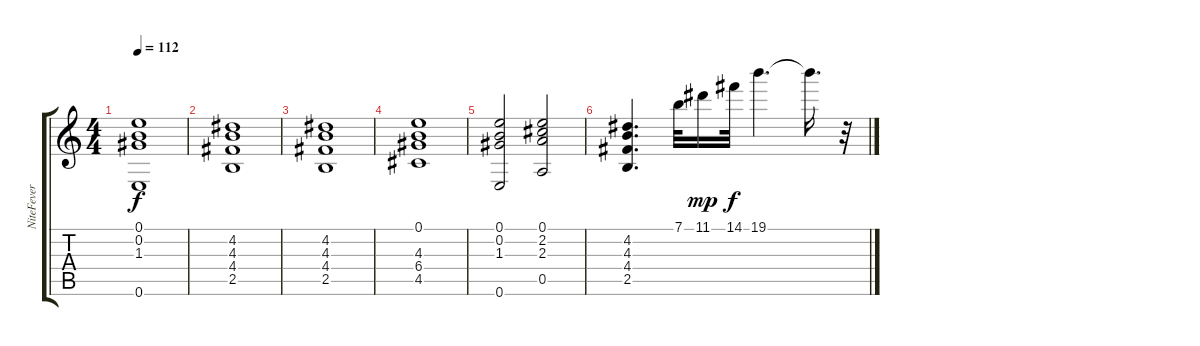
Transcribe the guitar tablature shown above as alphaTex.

\track ("NiteFever           " "NiteFever ") {solo instrument electricguitarmuted}
\staff {score tabs}
\tuning (E4 B3 G3 D3 A2 E2) {hide}
\ts (4 4)
\tempo 112
\clef g2
\ks c
(0.1 0.2 1.3 0.6).1{dy f} |
(4.2 4.3 4.4 2.5).1 |
(4.2 4.3 4.4 2.5).1 |
(0.1 4.3 6.4 4.5).1 |
(0.1 0.2 1.3 0.6).2 (0.1 2.2 2.3 0.5).2 |
(4.2 4.3 4.4 2.5).4{d} 7.1.32 11.1.16{dy mp} 14.1.32{dy f} 19.1.4{d} 19.1{t}.16{d} r.32
